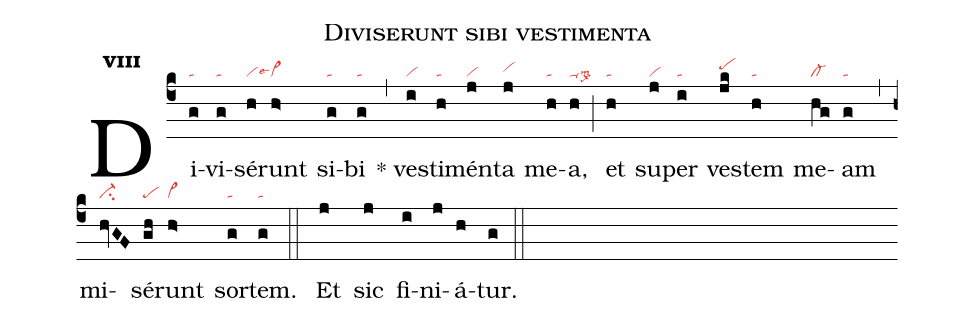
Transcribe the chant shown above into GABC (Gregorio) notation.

name:Diviserunt sibi vestimenta;
office-part:an;
mode:8;
nabc-lines:1;
%%
initial-style: 1;
name: Diviserunt sibi vestimenta;
mode: 8;
office-part: Antiphona;
annotation: Ant.;
annotation: viii g;
nabc-lines: 1;
%%
(c4) Di(g|ta)vi(g|ta)sé(h|vilse6)runt(h>|vi>) si(g|ta)bi(g|ta) (,) <sp>*</sp> ves(i|vi)ti(h|ta)mén(j|vi)ta(j|vihh) me(h|ta)a,(h|ta-lsx9lsm3) (;) et(h|ta) su(j|vi)per(i|ta) ves(jk|pehi)tem(h|ta) me(hg|cl-)am(g|ta) (,) mi(hvGF|ci-)sé(gh|pe)runt(h>|vi>) sor(g|ta)tem.(g|ta) (::) <eu> Et(j) sic(j) fi(i)ni(j)á(h)tur.(g) </eu>(::)
